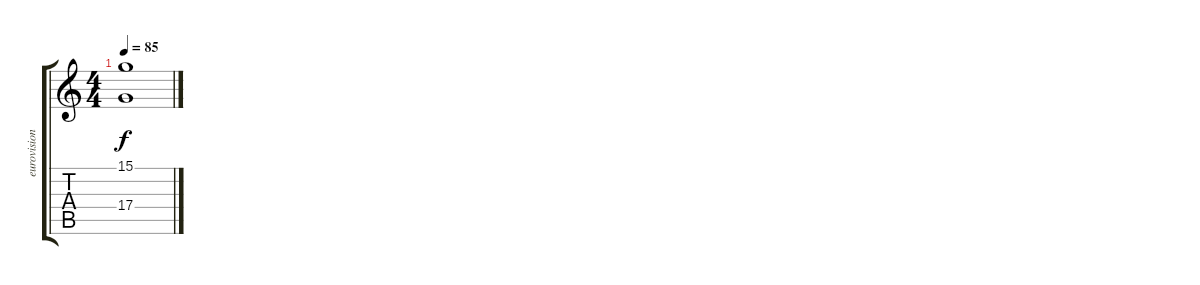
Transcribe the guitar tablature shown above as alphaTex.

\track ("eurovision.tv" "eurovision") {instrument stringensemble1}
\staff {score tabs}
\tuning (E4 B3 G3 D3 A2 E2) {hide}
\ts (4 4)
\tempo 85
\clef g2
\ks c
(15.1 17.4).1{dy f}
